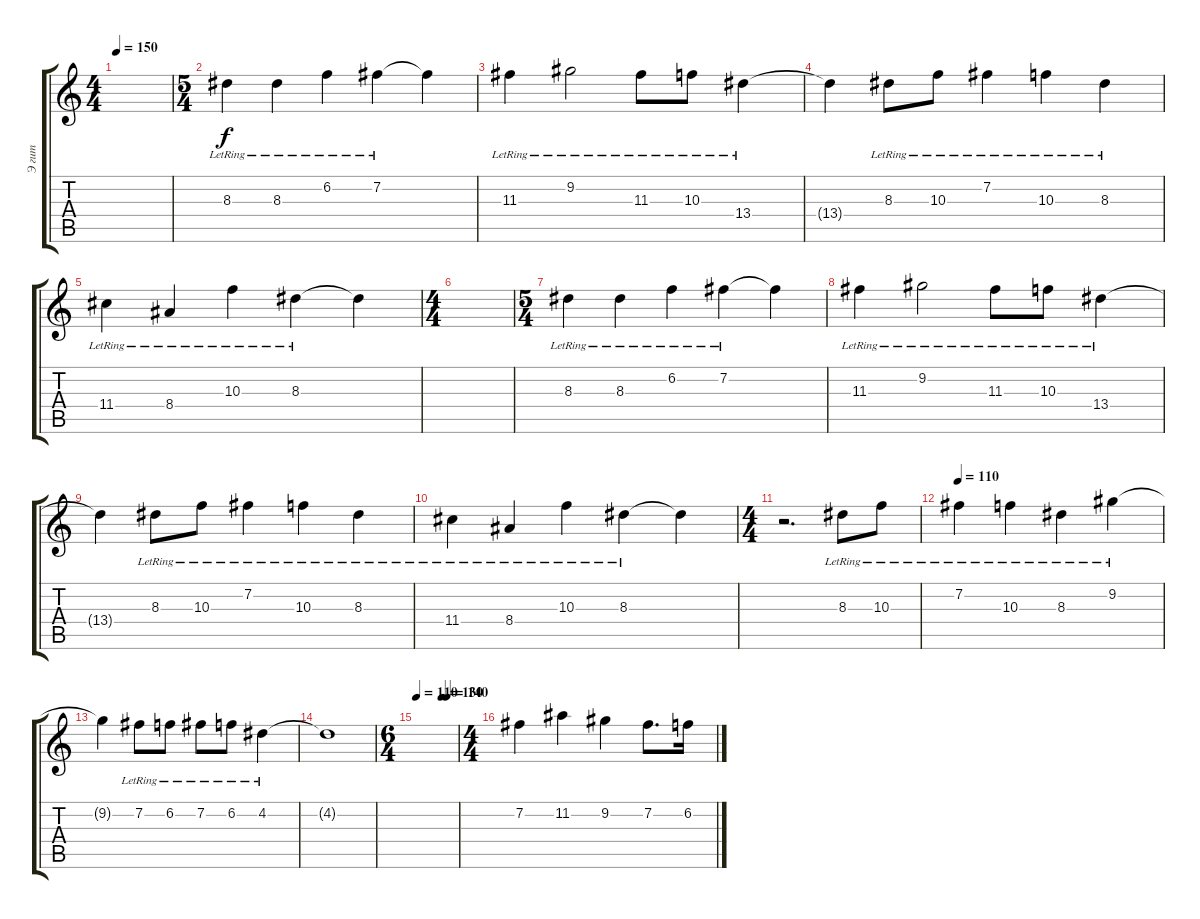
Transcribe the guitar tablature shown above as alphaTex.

\track ("Э гит" "Э гит") {instrument distortionguitar}
\staff {score tabs}
\tuning (E4 B3 G3 D3 A2 E2) {hide}
\ts (4 4)
\tempo 150
\clef g2
\ks c
|
\ts (5 4)
8.3{lr}.4{instrument acousticguitarsteel} 8.3{lr}.4 6.2{lr}.4 7.2{lr}.4 7.2{t}.4 |
11.3{lr}.4 9.2{lr}.2 11.3{lr}.8 10.3{lr}.8 13.4{lr}.4 |
13.4{t}.4 8.3{lr}.8 10.3{lr}.8 7.2{lr}.4 10.3{lr}.4 8.3{lr}.4 |
11.4{lr}.4 8.4{lr}.4 10.3{lr}.4 8.3{lr}.4 8.3{t}.4 |
\ts (4 4)
|
\ts (5 4)
8.3{lr}.4{instrument acousticguitarsteel} 8.3{lr}.4 6.2{lr}.4 7.2{lr}.4 7.2{t}.4 |
11.3{lr}.4 9.2{lr}.2 11.3{lr}.8 10.3{lr}.8 13.4{lr}.4 |
13.4{t}.4 8.3{lr}.8 10.3{lr}.8 7.2{lr}.4 10.3{lr}.4 8.3{lr}.4 |
11.4{lr}.4 8.4{lr}.4 10.3{lr}.4 8.3{lr}.4 8.3{t}.4 |
\ts (4 4)
r.2{d} 8.3{lr}.8 10.3{lr}.8 |
\tempo 110
7.2{lr}.4 10.3{lr}.4 8.3{lr}.4 9.2{lr}.4 |
9.2{t}.4 7.2{lr}.8 6.2{lr}.8 7.2{lr}.8 6.2{lr}.8 4.2{lr}.4 |
4.2{t}.1 |
\ts (6 4)
\tempo 110
\tempo (130 0.625)
\tempo (140 0.75)
|
\ts (4 4)
7.2.4{dy f instrument distortionguitar} 11.2.4 9.2.4 7.2.8{d} 6.2.16
